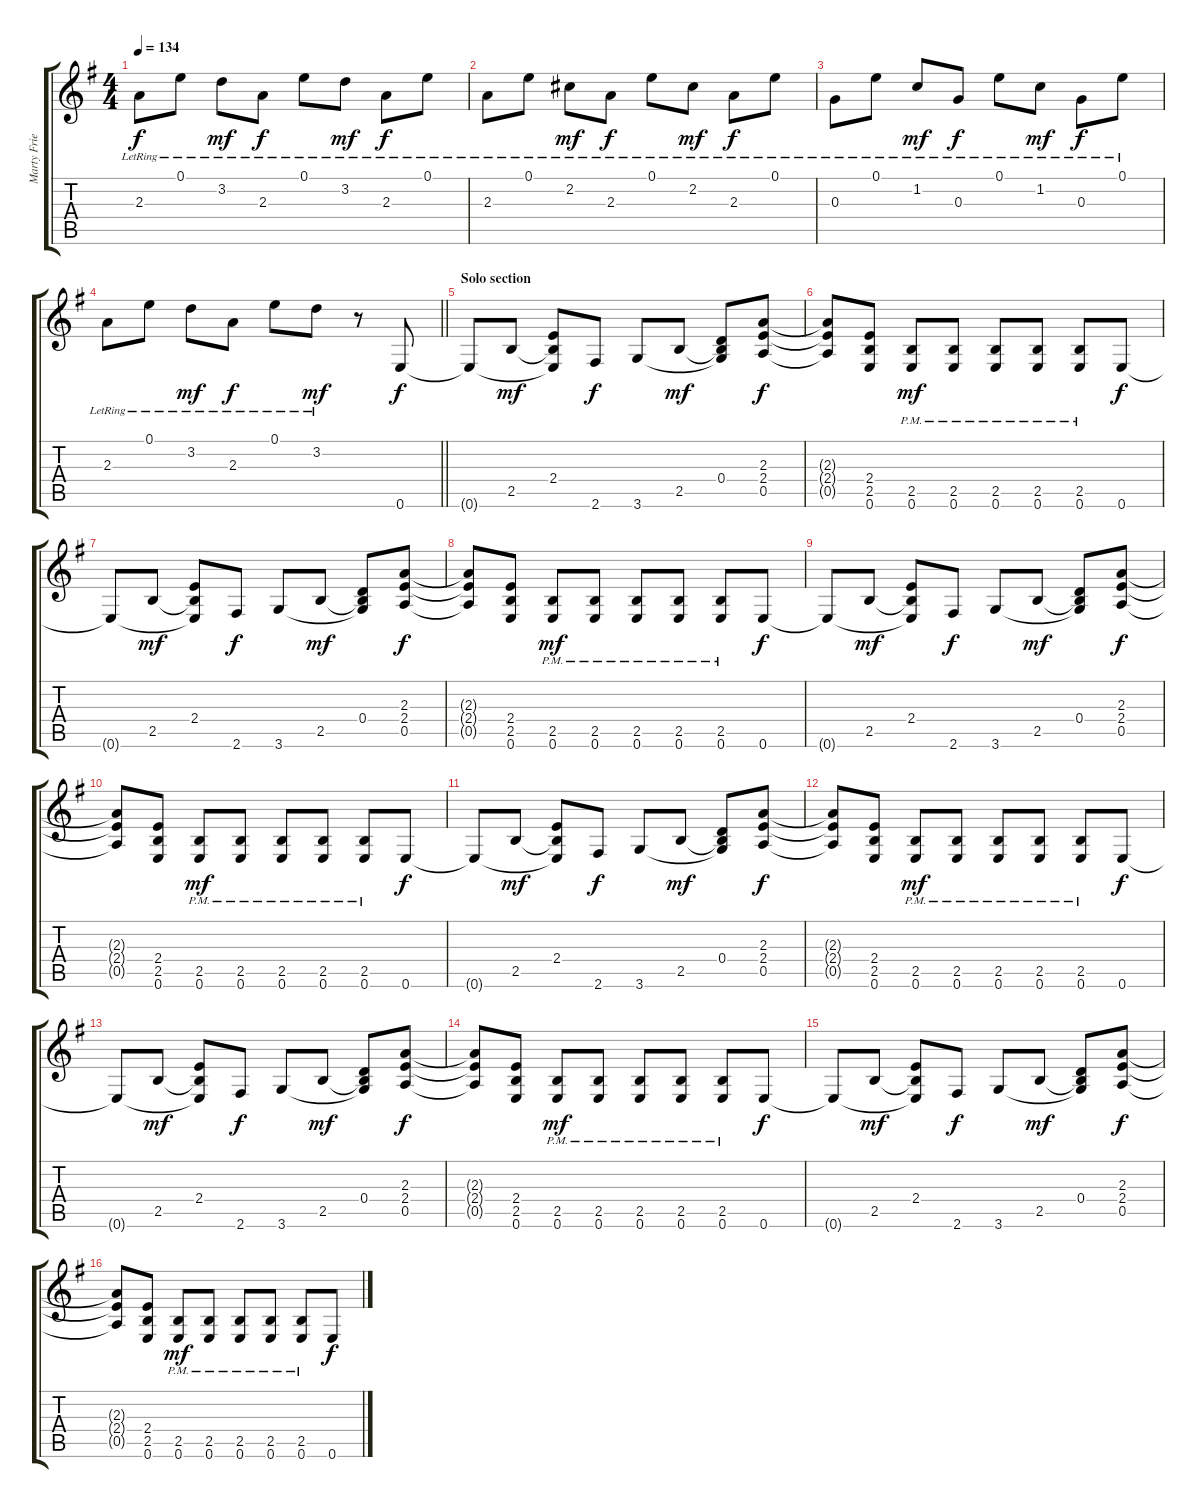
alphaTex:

\track ("Marty Friedman" "Marty Frie") {instrument overdrivenguitar}
\staff {score tabs}
\tuning (E4 B3 G3 D3 A2 E2) {hide}
\ts (4 4)
\tempo 134
\clef g2
\ks eminor
2.3{lr}.8{dy f} 0.1{lr}.8 3.2{lr}.8{dy mf} 2.3{lr}.8{dy f} 0.1{lr}.8 3.2{lr}.8{dy mf} 2.3{lr}.8{dy f} 0.1{lr}.8 |
2.3{lr}.8{volume 13 balance 13 instrument electricguitarclean} 0.1{lr}.8 2.2{lr}.8{dy mf} 2.3{lr}.8{dy f} 0.1{lr}.8 2.2{lr}.8{dy mf} 2.3{lr}.8{dy f} 0.1{lr}.8 |
0.3{lr}.8 0.1{lr}.8 1.2{lr}.8{dy mf} 0.3{lr}.8{dy f} 0.1{lr}.8 1.2{lr}.8{dy mf} 0.3{lr}.8{dy f} 0.1{lr}.8 |
\barLineRight lightlight
2.3{lr}.8 0.1{lr}.8 3.2{lr}.8{dy mf} 2.3{lr}.8{dy f} 0.1{lr}.8 3.2{lr}.8{dy mf} r.8 0.6.8{dy f volume 13 balance 13 instrument overdrivenguitar} |
\section ("" "Solo section")
0.6{t}.8 2.5.8{dy mf} (2.4 2.5{t} 0.6{t}).8 2.6.8{dy f} 3.6.8 2.5.8{dy mf} (0.4 2.5{t} 3.6{t}).8 (2.3 2.4 0.5).8{dy f} |
(2.3{t} 2.4{t} 0.5{t}).8 (2.4 2.5 0.6).8 (2.5{pm} 0.6{pm}).8{dy mf} (2.5{pm} 0.6{pm}).8 (2.5{pm} 0.6{pm}).8 (2.5{pm} 0.6{pm}).8 (2.5{pm} 0.6{pm}).8 0.6.8{dy f} |
0.6{t}.8 2.5.8{dy mf} (2.4 2.5{t} 0.6{t}).8 2.6.8{dy f} 3.6.8 2.5.8{dy mf} (0.4 2.5{t} 3.6{t}).8 (2.3 2.4 0.5).8{dy f} |
(2.3{t} 2.4{t} 0.5{t}).8 (2.4 2.5 0.6).8 (2.5{pm} 0.6{pm}).8{dy mf} (2.5{pm} 0.6{pm}).8 (2.5{pm} 0.6{pm}).8 (2.5{pm} 0.6{pm}).8 (2.5{pm} 0.6{pm}).8 0.6.8{dy f} |
0.6{t}.8 2.5.8{dy mf} (2.4 2.5{t} 0.6{t}).8 2.6.8{dy f} 3.6.8 2.5.8{dy mf} (0.4 2.5{t} 3.6{t}).8 (2.3 2.4 0.5).8{dy f} |
(2.3{t} 2.4{t} 0.5{t}).8 (2.4 2.5 0.6).8 (2.5{pm} 0.6{pm}).8{dy mf} (2.5{pm} 0.6{pm}).8 (2.5{pm} 0.6{pm}).8 (2.5{pm} 0.6{pm}).8 (2.5{pm} 0.6{pm}).8 0.6.8{dy f} |
0.6{t}.8 2.5.8{dy mf} (2.4 2.5{t} 0.6{t}).8 2.6.8{dy f} 3.6.8 2.5.8{dy mf} (0.4 2.5{t} 3.6{t}).8 (2.3 2.4 0.5).8{dy f} |
(2.3{t} 2.4{t} 0.5{t}).8 (2.4 2.5 0.6).8 (2.5{pm} 0.6{pm}).8{dy mf} (2.5{pm} 0.6{pm}).8 (2.5{pm} 0.6{pm}).8 (2.5{pm} 0.6{pm}).8 (2.5{pm} 0.6{pm}).8 0.6.8{dy f} |
0.6{t}.8 2.5.8{dy mf} (2.4 2.5{t} 0.6{t}).8 2.6.8{dy f} 3.6.8 2.5.8{dy mf} (0.4 2.5{t} 3.6{t}).8 (2.3 2.4 0.5).8{dy f} |
(2.3{t} 2.4{t} 0.5{t}).8 (2.4 2.5 0.6).8 (2.5{pm} 0.6{pm}).8{dy mf} (2.5{pm} 0.6{pm}).8 (2.5{pm} 0.6{pm}).8 (2.5{pm} 0.6{pm}).8 (2.5{pm} 0.6{pm}).8 0.6.8{dy f} |
0.6{t}.8 2.5.8{dy mf} (2.4 2.5{t} 0.6{t}).8 2.6.8{dy f} 3.6.8 2.5.8{dy mf} (0.4 2.5{t} 3.6{t}).8 (2.3 2.4 0.5).8{dy f} |
(2.3{t} 2.4{t} 0.5{t}).8 (2.4 2.5 0.6).8 (2.5{pm} 0.6{pm}).8{dy mf} (2.5{pm} 0.6{pm}).8 (2.5{pm} 0.6{pm}).8 (2.5{pm} 0.6{pm}).8 (2.5{pm} 0.6{pm}).8 0.6.8{dy f}
